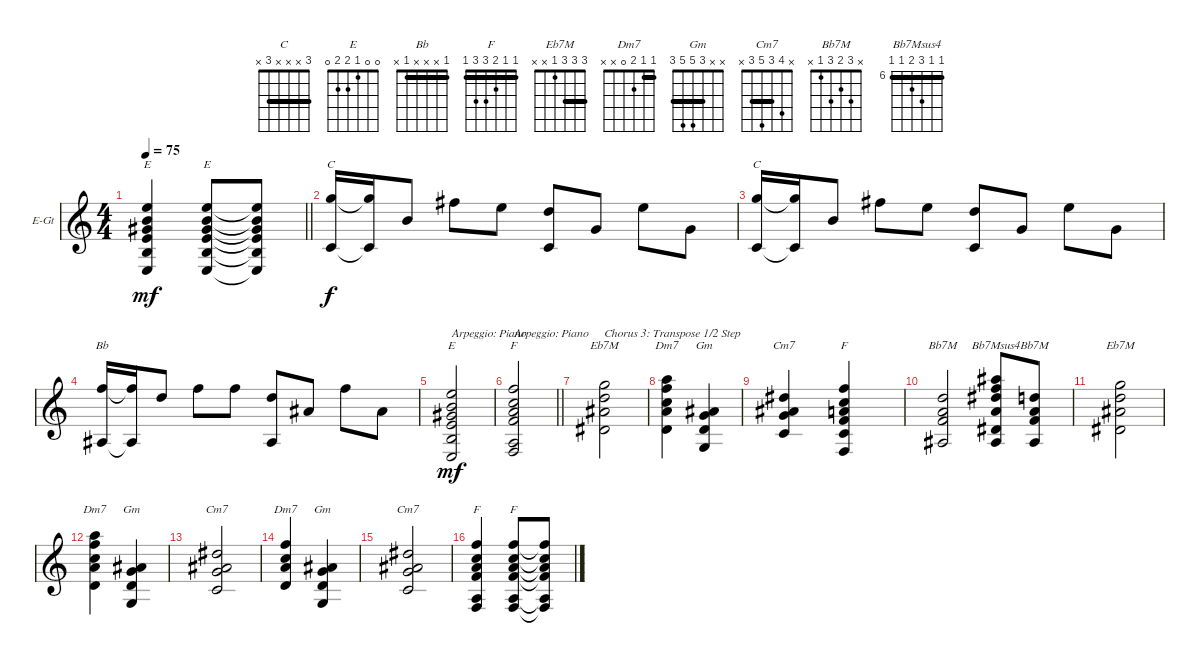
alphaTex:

\defaultSystemsLayout 4
\bracketExtendMode groupsimilarinstruments
\firstSystemTrackNameOrientation horizontal
\otherSystemsTrackNameOrientation horizontal
\track ("Electric Guitar" "E-Gt") {instrument electricguitarclean}
\staff {score}
\tuning (E4 B3 G3 D3 A2 E2)
\chord ("C" 3 x x x 3 x) {barre 3}
\chord ("E" 0 0 1 2 2 0)
\chord ("Bb" 1 x x x 1 x) {barre 1}
\chord ("F" 1 1 2 3 0 1) {barre 1}
\chord ("Eb7M" 3 3 3 1 x x) {barre (3 3)}
\chord ("Dm7" 5 6 5 7 5 x) {firstfret 5 barre (5 5)}
\chord ("Gm" x x 3 5 5 3) {barre 3}
\chord ("Cm7" x 4 3 5 3 x) {barre 3}
\chord ("Bb7M" x 3 2 3 1 x)
\chord ("Bb7Msus4" 6 6 8 7 6 6) {firstfret 6 barre (6 6 6)}
\chord ("Dm7" 1 1 2 0 x x) {barre 1}
\chord ("F" 1 1 2 3 3 1) {barre (1 1)}
\ts (4 4)
\tempo 75
\clef g2
\barLineRight lightlight
\ks c
(0.6 2.5 2.4 1.3 0.2 0.1).4{ch "E" dy mf} (0.6 2.5 2.4 1.3 0.2 0.1).8{ch "E"} (0.6{t} 2.5{t} 2.4{t} 1.3{t} 0.2{t} 0.1{t}).8 |
(3.1 3.5).16{ch "C" dy f} (3.1{t} 3.5{t}).16 0.2.8 2.1.8 0.1.8 (3.2 3.5).8 0.3.8 0.1.8 0.3.8 |
(3.1 3.5).16{ch "C"} (3.1{t} 3.5{t}).16 0.2.8 2.1.8 0.1.8 (3.2 3.5).8 0.3.8 0.1.8 0.3.8 |
(1.1 1.5).16{ch "Bb"} (1.1{t} 1.5{t}).16 3.2.8 1.1.8 1.1.8 (3.2 1.5).8 3.3.8 1.1.8 3.3.8 |
(0.6 2.5 2.4 1.3 0.2 0.1).2{ch "E" txt "Arpeggio: Piano" dy mf} |
\barLineRight lightlight
(1.6 0.5 3.4 2.3 1.2 1.1).2{ch "F" txt "Arpeggio: Piano"} |
(1.4 3.3 3.2 3.1).2{ch "Eb7M" txt "Chorus 3: Transpose 1/2 Step"} |
(5.5 7.4 5.3 6.2 5.1).4{ch "Dm7"} (3.6 5.5 5.4 3.3).4{ch "Gm"} |
(3.5 5.4 3.3 4.2).4{ch "Cm7"} (1.6 3.5 3.4 2.3 1.2 1.1).4{ch "F"} |
(1.5 3.4 2.3 3.2).2{ch "Bb7M"} (6.6 6.5 7.4 8.3 6.2 6.1).8{ch "Bb7Msus4"} (1.5 3.4 2.3 3.2).8{ch "Bb7M"} |
(1.4 3.3 3.2 3.1).2{ch "Eb7M"} |
(5.5 7.4 5.3 6.2 5.1).4{ch "Dm7"} (3.6 5.5 5.4 3.3).4{ch "Gm"} |
(3.5 5.4 3.3 4.2).2{ch "Cm7"} |
(0.4 2.3 1.2 1.1).4{ch "Dm7"} (3.6 5.5 5.4 3.3).4{ch "Gm"} |
(3.5 5.4 3.3 4.2).2{ch "Cm7"} |
(1.6 0.5 3.4 2.3 1.2 1.1).4{ch "F"} (1.6 0.5 3.4 2.3 1.2 1.1).8{ch "F"} (1.6{t} 0.5{t} 3.4{t} 2.3{t} 1.2{t} 1.1{t}).8
